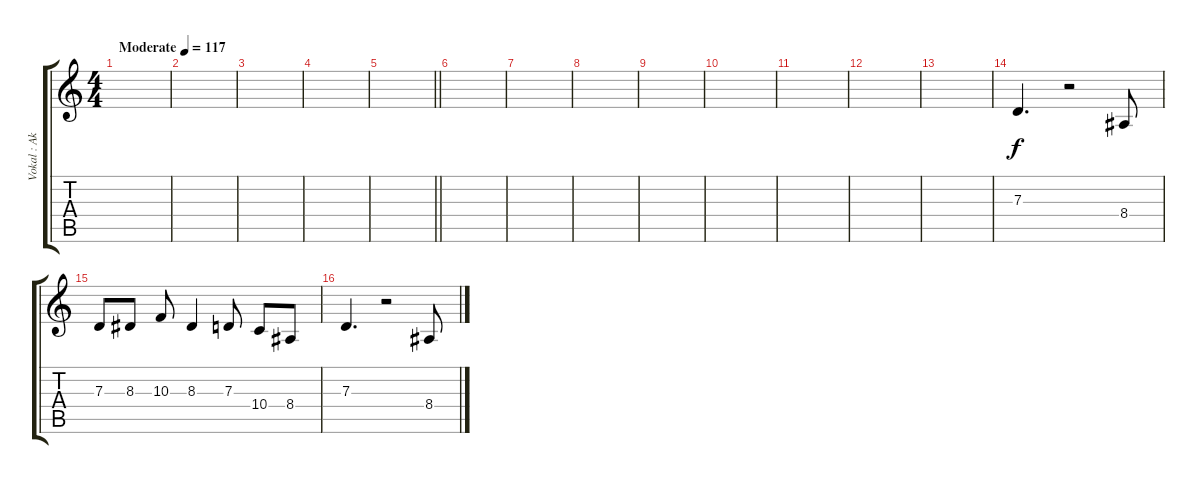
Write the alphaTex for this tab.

\track ("Vokal : Akiyama Mio - San" "Vokal : Ak") {instrument clarinet}
\staff {score tabs}
\tuning (E4 B3 G3 D3 A2 E2) {hide}
\ts (4 4)
\tempo (117 "Moderate")
\clef g2
\ks c
|
|
|
|
\barLineRight lightlight
|
|
|
|
|
|
|
|
|
7.3.4{d} r.2 8.4.8 |
7.3.8 8.3.8 10.3.8 8.3.4 7.3.8 10.4.8 8.4.8 |
7.3.4{d} r.2 8.4.8
